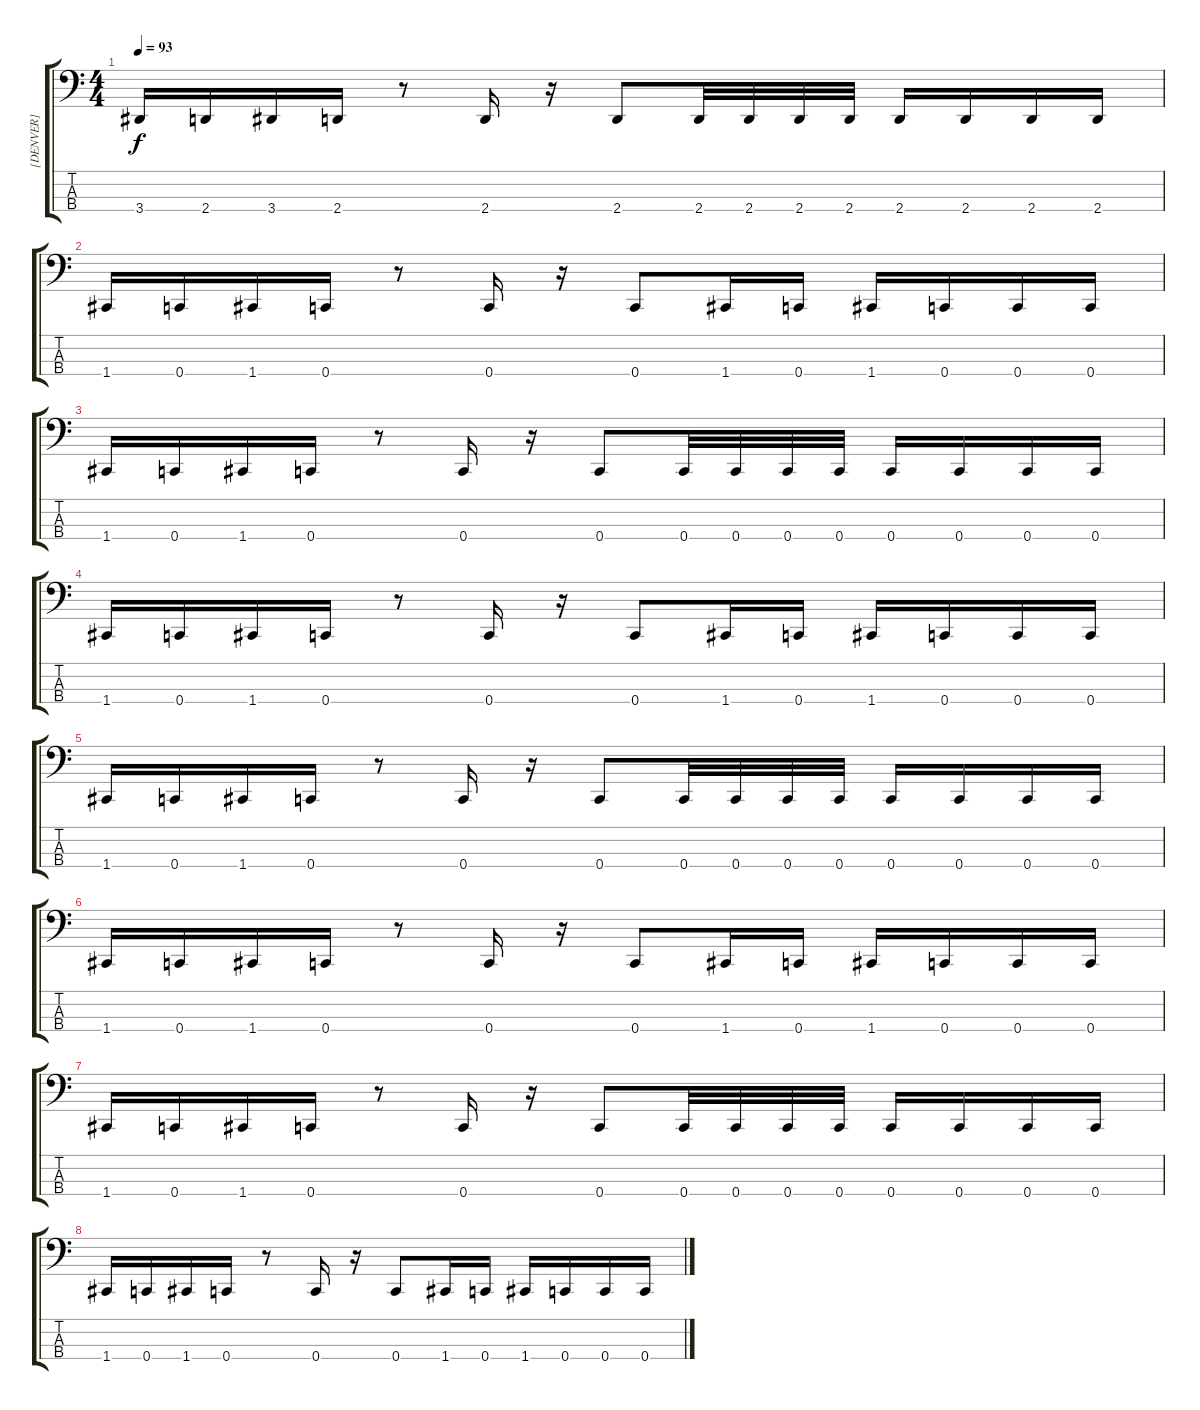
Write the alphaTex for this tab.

\track ("[DENVER]" "[DENVER]") {instrument electricbassfinger}
\staff {score tabs}
\tuning (F2 C2 G1 C1) {hide}
\ts (4 4)
\tempo 93
\clef f4
\ks c
3.4.16{dy f} 2.4.16 3.4.16 2.4.16 r.8 2.4.16 r.16 2.4.8 2.4.32 2.4.32 2.4.32 2.4.32 2.4.16 2.4.16 2.4.16 2.4.16 |
1.4.16 0.4.16 1.4.16 0.4.16 r.8 0.4.16 r.16 0.4.8 1.4.16 0.4.16 1.4.16 0.4.16 0.4.16 0.4.16 |
1.4.16 0.4.16 1.4.16 0.4.16 r.8 0.4.16 r.16 0.4.8 0.4.32 0.4.32 0.4.32 0.4.32 0.4.16 0.4.16 0.4.16 0.4.16 |
1.4.16 0.4.16 1.4.16 0.4.16 r.8 0.4.16 r.16 0.4.8 1.4.16 0.4.16 1.4.16 0.4.16 0.4.16 0.4.16 |
1.4.16 0.4.16 1.4.16 0.4.16 r.8 0.4.16 r.16 0.4.8 0.4.32 0.4.32 0.4.32 0.4.32 0.4.16 0.4.16 0.4.16 0.4.16 |
1.4.16 0.4.16 1.4.16 0.4.16 r.8 0.4.16 r.16 0.4.8 1.4.16 0.4.16 1.4.16 0.4.16 0.4.16 0.4.16 |
1.4.16 0.4.16 1.4.16 0.4.16 r.8 0.4.16 r.16 0.4.8 0.4.32 0.4.32 0.4.32 0.4.32 0.4.16 0.4.16 0.4.16 0.4.16 |
1.4.16 0.4.16 1.4.16 0.4.16 r.8 0.4.16 r.16 0.4.8 1.4.16 0.4.16 1.4.16 0.4.16 0.4.16 0.4.16
